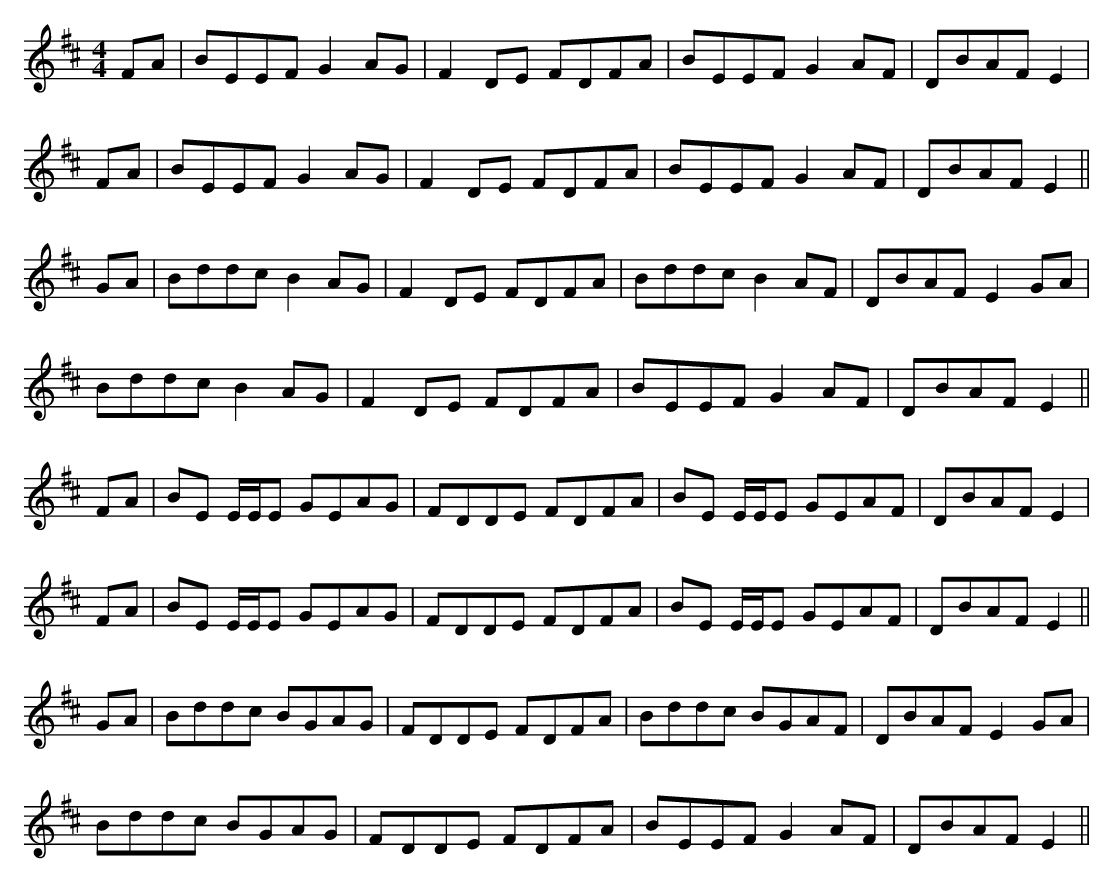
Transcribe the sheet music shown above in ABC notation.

X:1
M:4/4
K:Bmin
FA|BEEF G2 AG|F2 DE FDFA|BEEF G2 AF|DBAF E2|
FA|BEEF G2 AG|F2 DE FDFA|BEEF G2 AF|DBAF E2||
GA|Bddc B2 AG|F2 DE FDFA|Bddc B2 AF|DBAF E2 GA|
Bddc B2 AG|F2 DE FDFA|BEEF G2 AF|DBAF E2||
FA|BE E/2E/2E GEAG|FDDE FDFA|BE E/2E/2E GEAF|DBAF E2|
FA|BE E/2E/2E GEAG|FDDE FDFA|BE E/2E/2E GEAF|DBAF E2||
GA|Bddc BGAG|FDDE FDFA|Bddc BGAF|DBAF E2 GA|
Bddc BGAG|FDDE FDFA|BEEF G2 AF|DBAF E2||
